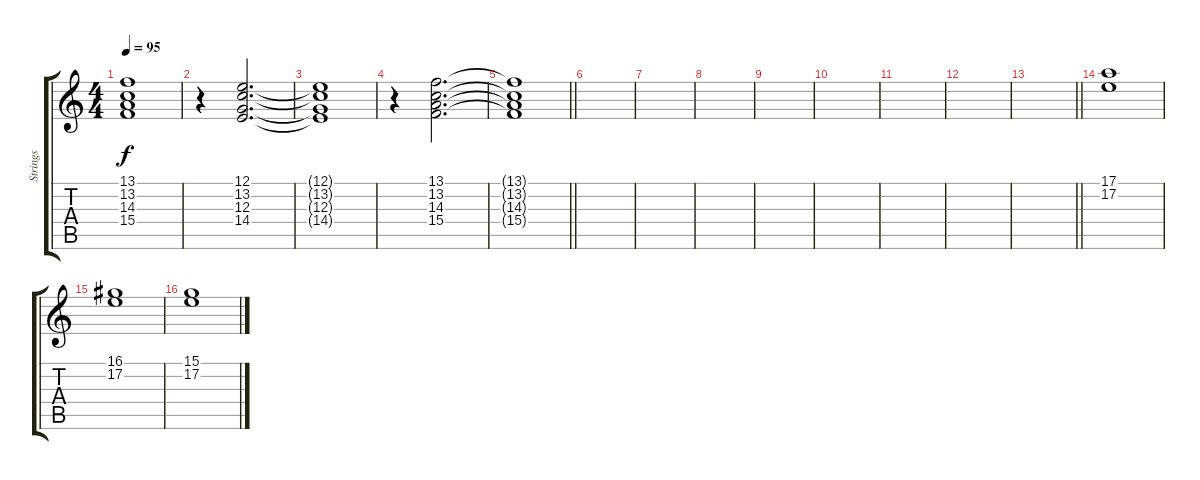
\track ("Strings" "Strings") {instrument stringensemble1}
\staff {score tabs}
\tuning (E4 B3 G3 D3 A2 E2) {hide}
\ts (4 4)
\tempo 95
\clef g2
\ks aminor
(13.1{t} 13.2{t} 14.3{t} 15.4{t}).1{dy f volume 0} |
r.4 (12.1 13.2 12.3 14.4).2{d volume 5} |
(12.1{t} 13.2{t} 12.3{t} 14.4{t}).1{volume 0} |
r.4 (13.1 13.2 14.3 15.4).2{d volume 5} |
\barLineRight lightlight
(13.1{t} 13.2{t} 14.3{t} 15.4{t}).1{volume 0} |
|
|
|
|
|
|
|
\barLineRight lightlight
|
(17.1 17.2).1{volume 7} |
(16.1 17.2).1 |
(15.1 17.2).1
